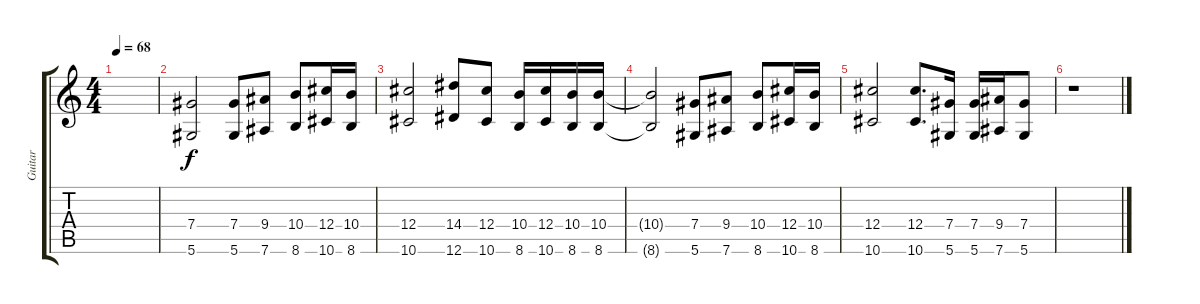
\track ("Guitar" "Guitar") {instrument distortionguitar}
\staff {score tabs}
\tuning (Eb4 Bb3 Gb3 Db3 Ab2 Eb2) {hide}
\ts (4 4)
\tempo 68
\clef g2
\ks c
|
(7.4 5.6).2 (7.4 5.6).8 (9.4 7.6).8 (10.4 8.6).8 (12.4 10.6).16 (10.4 8.6).16 |
(12.4 10.6).2 (14.4 12.6).8 (12.4 10.6).8 (10.4 8.6).16 (12.4 10.6).16 (10.4 8.6).16 (10.4 8.6).16 |
(10.4{t} 8.6{t}).2 (7.4 5.6).8 (9.4 7.6).8 (10.4 8.6).8 (12.4 10.6).16 (10.4 8.6).16 |
(12.4 10.6).2 (12.4 10.6).8{d} (7.4 5.6).16 (7.4 5.6).16 (9.4 7.6).16 (7.4 5.6).8 |
r.1
